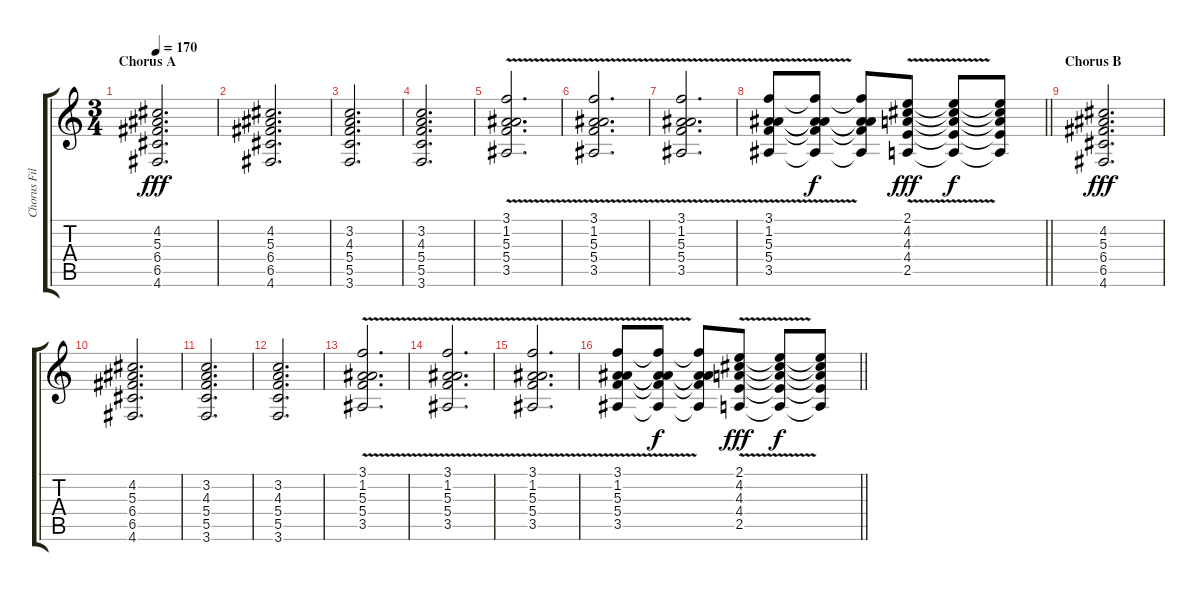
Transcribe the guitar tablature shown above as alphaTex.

\track ("Chorus Filler" "Chorus Fil") {instrument overdrivenguitar}
\staff {score tabs}
\tuning (D4 A3 F3 C3 G2 D2) {hide}
\ts (3 4)
\section ("" "Chorus A")
\tempo 170
\clef g2
\ks c
(4.2 5.3 6.4 6.5 4.6).2{d dy fff} |
(4.2 5.3 6.4 6.5 4.6).2{d} |
(3.2 4.3 5.4 5.5 3.6).2{d} |
(3.2 4.3 5.4 5.5 3.6).2{d} |
(3.1{v} 1.2 5.3 5.4 3.5).2{d} |
(3.1{v} 1.2 5.3 5.4 3.5).2{d} |
(3.1{v} 1.2 5.3 5.4 3.5).2{d} |
\barLineRight lightlight
(3.1{v} 1.2 5.3 5.4 3.5).8 (3.1{t} 1.2{t} 5.3{t} 5.4{t} 3.5{t}).8{dy f} (3.1{t} 1.2{t} 5.3{t} 5.4{t} 3.5{t}).8 (2.1{v} 4.2 4.3 4.4 2.5).8{dy fff} (2.1{t} 4.2{t} 4.3{t} 4.4{t} 2.5{t}).8{dy f} (2.1{t} 4.2{t} 4.3{t} 4.4{t} 2.5{t}).8 |
\section ("" "Chorus B")
(4.2 5.3 6.4 6.5 4.6).2{d dy fff} |
(4.2 5.3 6.4 6.5 4.6).2{d} |
(3.2 4.3 5.4 5.5 3.6).2{d} |
(3.2 4.3 5.4 5.5 3.6).2{d} |
(3.1{v} 1.2 5.3 5.4 3.5).2{d} |
(3.1{v} 1.2 5.3 5.4 3.5).2{d} |
(3.1{v} 1.2 5.3 5.4 3.5).2{d} |
\barLineRight lightlight
(3.1{v} 1.2 5.3 5.4 3.5).8 (3.1{t} 1.2{t} 5.3{t} 5.4{t} 3.5{t}).8{dy f} (3.1{t} 1.2{t} 5.3{t} 5.4{t} 3.5{t}).8 (2.1{v} 4.2 4.3 4.4 2.5).8{dy fff} (2.1{t} 4.2{t} 4.3{t} 4.4{t} 2.5{t}).8{dy f} (2.1{t} 4.2{t} 4.3{t} 4.4{t} 2.5{t}).8
